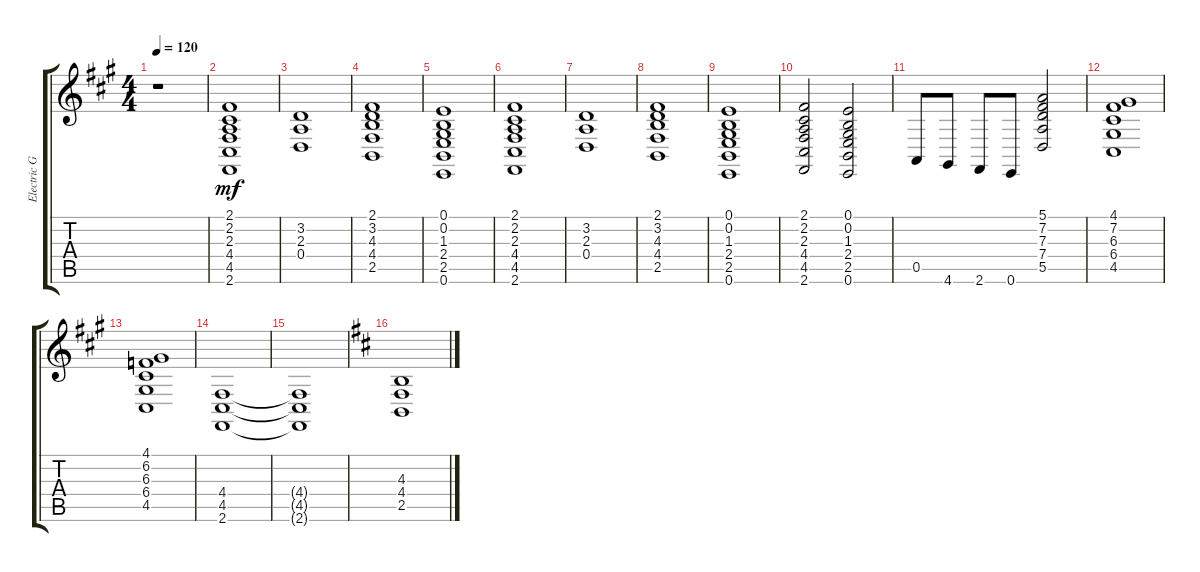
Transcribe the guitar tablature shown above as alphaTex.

\track ("Electric Guitar - 2" "Electric G") {instrument synthbrass1}
\staff {score tabs}
\tuning (E4 B3 G3 D3 A2 E2) {hide}
\ts (4 4)
\tempo 120
\clef g2
\ks f#minor
r.1{dy mf} |
(2.1 2.2 2.3 4.4 4.5 2.6).1 |
(3.2 2.3 0.4).1 |
(2.1 3.2 4.3 4.4 2.5).1 |
(0.1 0.2 1.3 2.4 2.5 0.6).1 |
(2.1 2.2 2.3 4.4 4.5 2.6).1 |
(3.2 2.3 0.4).1 |
(2.1 3.2 4.3 4.4 2.5).1 |
(0.1 0.2 1.3 2.4 2.5 0.6).1 |
(2.1 2.2 2.3 4.4 4.5 2.6).2 (0.1 0.2 1.3 2.4 2.5 0.6).2 |
0.5.8 4.6.8 2.6.8 0.6.8 (5.1 7.2 7.3 7.4 5.5).2 |
(4.1 7.2 6.3 6.4 4.5).1 |
(4.1 6.2 6.3 6.4 4.5).1 |
(4.4 4.5 2.6).1 |
(4.4{t} 4.5{t} 2.6{t}).1 |
\ks bminor
(4.3 4.4 2.5).1
